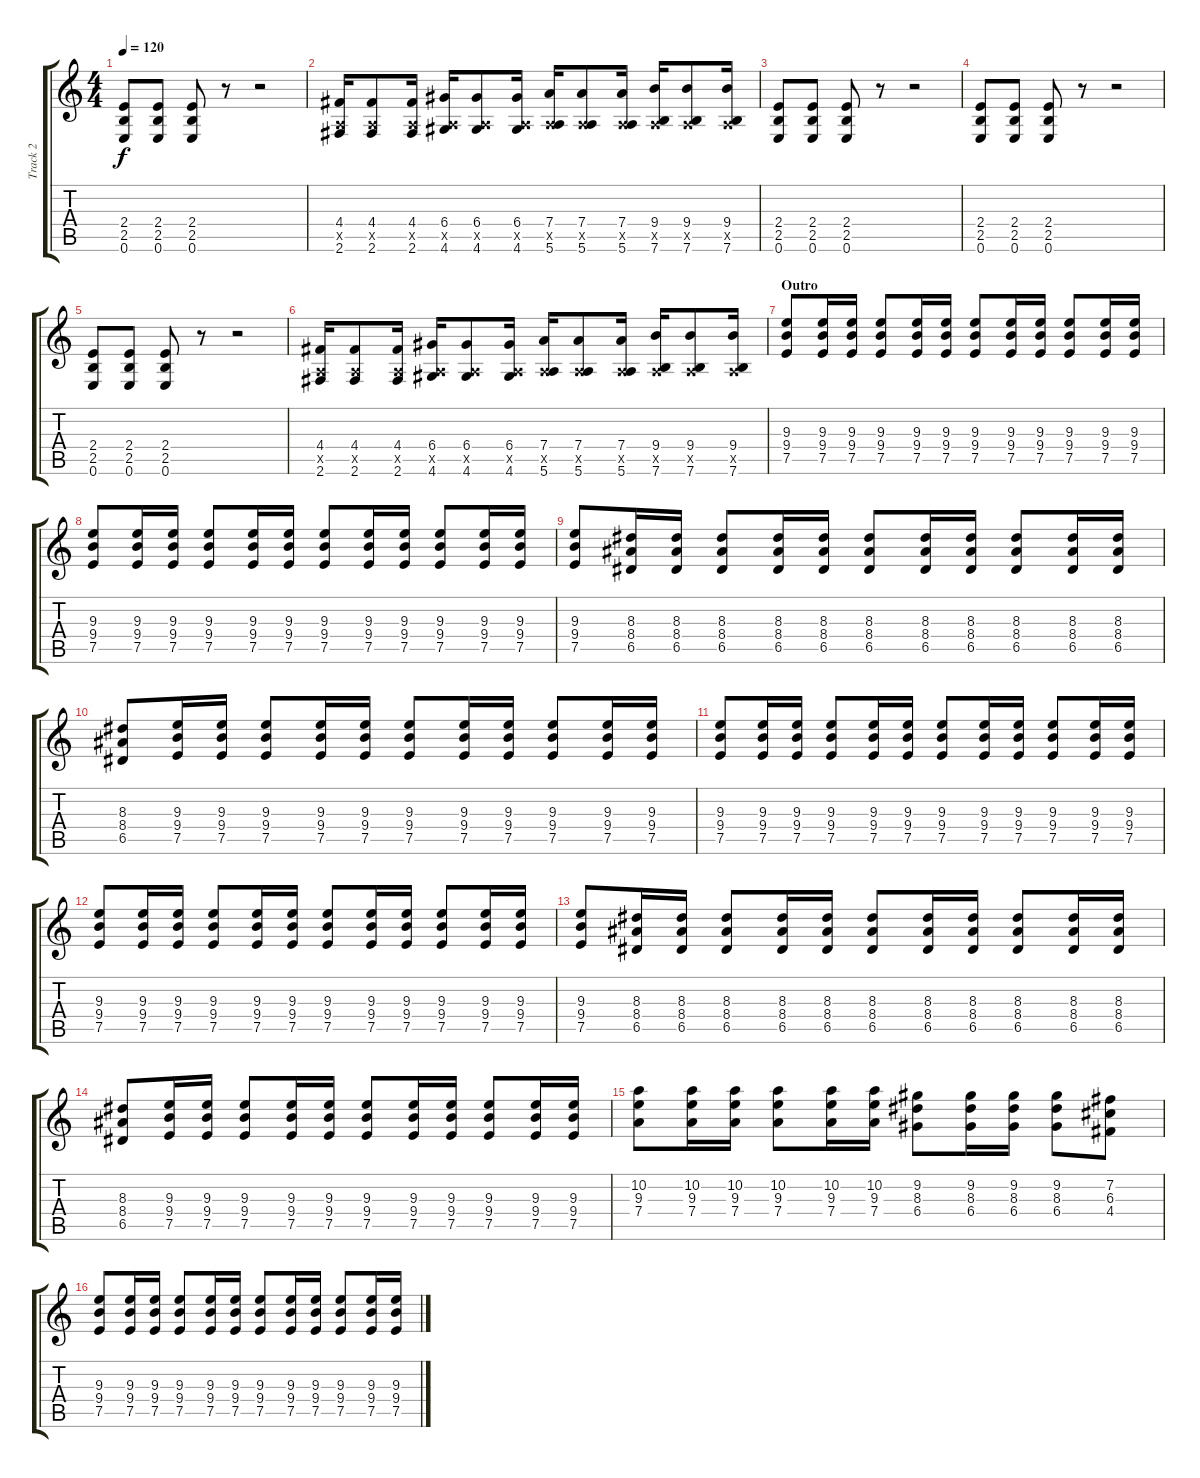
\track ("Track 2" "Track 2") {instrument overdrivenguitar}
\staff {score tabs}
\tuning (E4 B3 G3 D3 A2 E2) {hide}
\ts (4 4)
\tempo 120
\clef g2
\ks c
(2.4 2.5 0.6).8{dy f} (2.4 2.5 0.6).8 (2.4 2.5 0.6).8 r.8 r.2 |
(4.4 0.5{x} 2.6).16 (4.4 0.5{x} 2.6).8 (4.4 0.5{x} 2.6).16 (6.4 0.5{x} 4.6).16 (6.4 0.5{x} 4.6).8 (6.4 0.5{x} 4.6).16 (7.4 0.5{x} 5.6).16 (7.4 0.5{x} 5.6).8 (7.4 0.5{x} 5.6).16 (9.4 0.5{x} 7.6).16 (9.4 0.5{x} 7.6).8 (9.4 0.5{x} 7.6).16 |
(2.4 2.5 0.6).8 (2.4 2.5 0.6).8 (2.4 2.5 0.6).8 r.8 r.2 |
(2.4 2.5 0.6).8 (2.4 2.5 0.6).8 (2.4 2.5 0.6).8 r.8 r.2 |
(2.4 2.5 0.6).8 (2.4 2.5 0.6).8 (2.4 2.5 0.6).8 r.8 r.2 |
(4.4 0.5{x} 2.6).16 (4.4 0.5{x} 2.6).8 (4.4 0.5{x} 2.6).16 (6.4 0.5{x} 4.6).16 (6.4 0.5{x} 4.6).8 (6.4 0.5{x} 4.6).16 (7.4 0.5{x} 5.6).16 (7.4 0.5{x} 5.6).8 (7.4 0.5{x} 5.6).16 (9.4 0.5{x} 7.6).16 (9.4 0.5{x} 7.6).8 (9.4 0.5{x} 7.6).16 |
\section ("" "Outro")
(9.3 9.4 7.5).8 (9.3 9.4 7.5).16 (9.3 9.4 7.5).16 (9.3 9.4 7.5).8 (9.3 9.4 7.5).16 (9.3 9.4 7.5).16 (9.3 9.4 7.5).8 (9.3 9.4 7.5).16 (9.3 9.4 7.5).16 (9.3 9.4 7.5).8 (9.3 9.4 7.5).16 (9.3 9.4 7.5).16 |
(9.3 9.4 7.5).8 (9.3 9.4 7.5).16 (9.3 9.4 7.5).16 (9.3 9.4 7.5).8 (9.3 9.4 7.5).16 (9.3 9.4 7.5).16 (9.3 9.4 7.5).8 (9.3 9.4 7.5).16 (9.3 9.4 7.5).16 (9.3 9.4 7.5).8 (9.3 9.4 7.5).16 (9.3 9.4 7.5).16 |
(9.3 9.4 7.5).8 (8.3 8.4 6.5).16 (8.3 8.4 6.5).16 (8.3 8.4 6.5).8 (8.3 8.4 6.5).16 (8.3 8.4 6.5).16 (8.3 8.4 6.5).8 (8.3 8.4 6.5).16 (8.3 8.4 6.5).16 (8.3 8.4 6.5).8 (8.3 8.4 6.5).16 (8.3 8.4 6.5).16 |
(8.3 8.4 6.5).8 (9.3 9.4 7.5).16 (9.3 9.4 7.5).16 (9.3 9.4 7.5).8 (9.3 9.4 7.5).16 (9.3 9.4 7.5).16 (9.3 9.4 7.5).8 (9.3 9.4 7.5).16 (9.3 9.4 7.5).16 (9.3 9.4 7.5).8 (9.3 9.4 7.5).16 (9.3 9.4 7.5).16 |
(9.3 9.4 7.5).8 (9.3 9.4 7.5).16 (9.3 9.4 7.5).16 (9.3 9.4 7.5).8 (9.3 9.4 7.5).16 (9.3 9.4 7.5).16 (9.3 9.4 7.5).8 (9.3 9.4 7.5).16 (9.3 9.4 7.5).16 (9.3 9.4 7.5).8 (9.3 9.4 7.5).16 (9.3 9.4 7.5).16 |
(9.3 9.4 7.5).8 (9.3 9.4 7.5).16 (9.3 9.4 7.5).16 (9.3 9.4 7.5).8 (9.3 9.4 7.5).16 (9.3 9.4 7.5).16 (9.3 9.4 7.5).8 (9.3 9.4 7.5).16 (9.3 9.4 7.5).16 (9.3 9.4 7.5).8 (9.3 9.4 7.5).16 (9.3 9.4 7.5).16 |
(9.3 9.4 7.5).8 (8.3 8.4 6.5).16 (8.3 8.4 6.5).16 (8.3 8.4 6.5).8 (8.3 8.4 6.5).16 (8.3 8.4 6.5).16 (8.3 8.4 6.5).8 (8.3 8.4 6.5).16 (8.3 8.4 6.5).16 (8.3 8.4 6.5).8 (8.3 8.4 6.5).16 (8.3 8.4 6.5).16 |
(8.3 8.4 6.5).8 (9.3 9.4 7.5).16 (9.3 9.4 7.5).16 (9.3 9.4 7.5).8 (9.3 9.4 7.5).16 (9.3 9.4 7.5).16 (9.3 9.4 7.5).8 (9.3 9.4 7.5).16 (9.3 9.4 7.5).16 (9.3 9.4 7.5).8 (9.3 9.4 7.5).16 (9.3 9.4 7.5).16 |
(10.2 9.3 7.4).8 (10.2 9.3 7.4).16 (10.2 9.3 7.4).16 (10.2 9.3 7.4).8 (10.2 9.3 7.4).16 (10.2 9.3 7.4).16 (9.2 8.3 6.4).8 (9.2 8.3 6.4).16 (9.2 8.3 6.4).16 (9.2 8.3 6.4).8 (7.2 6.3 4.4).8 |
(9.3 9.4 7.5).8 (9.3 9.4 7.5).16 (9.3 9.4 7.5).16 (9.3 9.4 7.5).8 (9.3 9.4 7.5).16 (9.3 9.4 7.5).16 (9.3 9.4 7.5).8 (9.3 9.4 7.5).16 (9.3 9.4 7.5).16 (9.3 9.4 7.5).8 (9.3 9.4 7.5).16 (9.3 9.4 7.5).16
